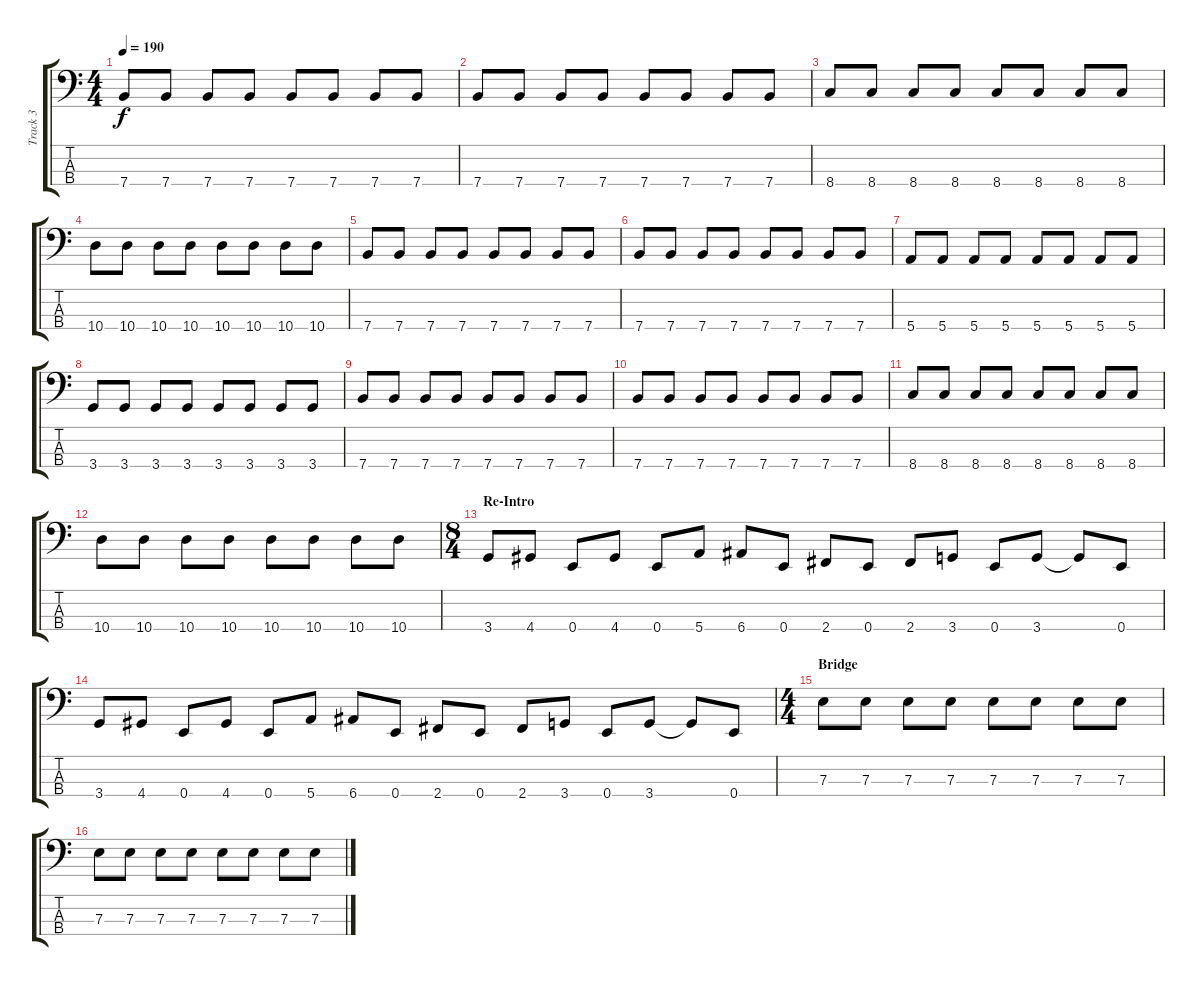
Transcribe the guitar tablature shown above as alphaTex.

\track ("Track 3" "Track 3") {instrument electricbassfinger}
\staff {score tabs}
\tuning (G2 D2 A1 E1) {hide}
\ts (4 4)
\tempo 190
\clef f4
\ks c
7.4.8{dy f} 7.4.8 7.4.8 7.4.8 7.4.8 7.4.8 7.4.8 7.4.8 |
7.4.8 7.4.8 7.4.8 7.4.8 7.4.8 7.4.8 7.4.8 7.4.8 |
8.4.8 8.4.8 8.4.8 8.4.8 8.4.8 8.4.8 8.4.8 8.4.8 |
10.4.8 10.4.8 10.4.8 10.4.8 10.4.8 10.4.8 10.4.8 10.4.8 |
7.4.8 7.4.8 7.4.8 7.4.8 7.4.8 7.4.8 7.4.8 7.4.8 |
7.4.8 7.4.8 7.4.8 7.4.8 7.4.8 7.4.8 7.4.8 7.4.8 |
5.4.8 5.4.8 5.4.8 5.4.8 5.4.8 5.4.8 5.4.8 5.4.8 |
3.4.8 3.4.8 3.4.8 3.4.8 3.4.8 3.4.8 3.4.8 3.4.8 |
7.4.8 7.4.8 7.4.8 7.4.8 7.4.8 7.4.8 7.4.8 7.4.8 |
7.4.8 7.4.8 7.4.8 7.4.8 7.4.8 7.4.8 7.4.8 7.4.8 |
8.4.8 8.4.8 8.4.8 8.4.8 8.4.8 8.4.8 8.4.8 8.4.8 |
10.4.8 10.4.8 10.4.8 10.4.8 10.4.8 10.4.8 10.4.8 10.4.8 |
\ts (8 4)
\section ("" "Re-Intro")
3.4.8 4.4.8 0.4.8 4.4.8 0.4.8 5.4.8 6.4.8 0.4.8 2.4.8 0.4.8 2.4.8 3.4.8 0.4.8 3.4.8 3.4{t}.8 0.4.8 |
3.4.8 4.4.8 0.4.8 4.4.8 0.4.8 5.4.8 6.4.8 0.4.8 2.4.8 0.4.8 2.4.8 3.4.8 0.4.8 3.4.8 3.4{t}.8 0.4.8 |
\ts (4 4)
\section ("" "Bridge")
7.3.8 7.3.8 7.3.8 7.3.8 7.3.8 7.3.8 7.3.8 7.3.8 |
7.3.8 7.3.8 7.3.8 7.3.8 7.3.8 7.3.8 7.3.8 7.3.8
